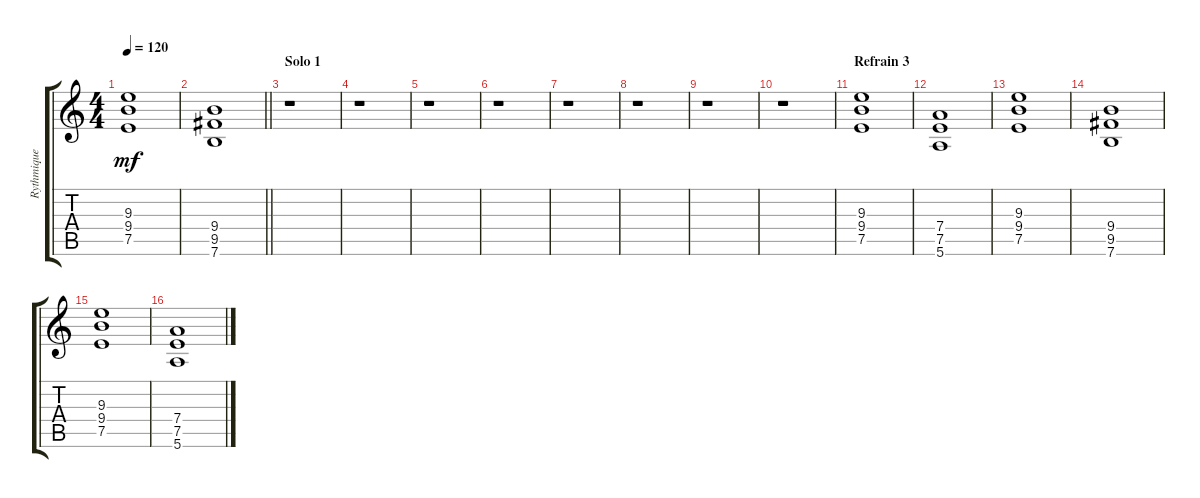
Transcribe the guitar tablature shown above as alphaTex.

\track ("Rythmique" "Rythmique") {instrument distortionguitar}
\staff {score tabs}
\tuning (E4 B3 G3 D3 A2 E2) {hide}
\ts (4 4)
\tempo 120
\clef g2
\ks c
(9.3 9.4 7.5).1{dy mf} |
\barLineRight lightlight
(9.4 9.5 7.6).1 |
\section ("" "Solo 1")
r.1 |
r.1 |
r.1 |
r.1 |
r.1 |
r.1 |
r.1 |
r.1 |
\section ("" "Refrain 3")
(9.3 9.4 7.5).1 |
(7.4 7.5 5.6).1 |
(9.3 9.4 7.5).1 |
(9.4 9.5 7.6).1 |
(9.3 9.4 7.5).1 |
(7.4 7.5 5.6).1
